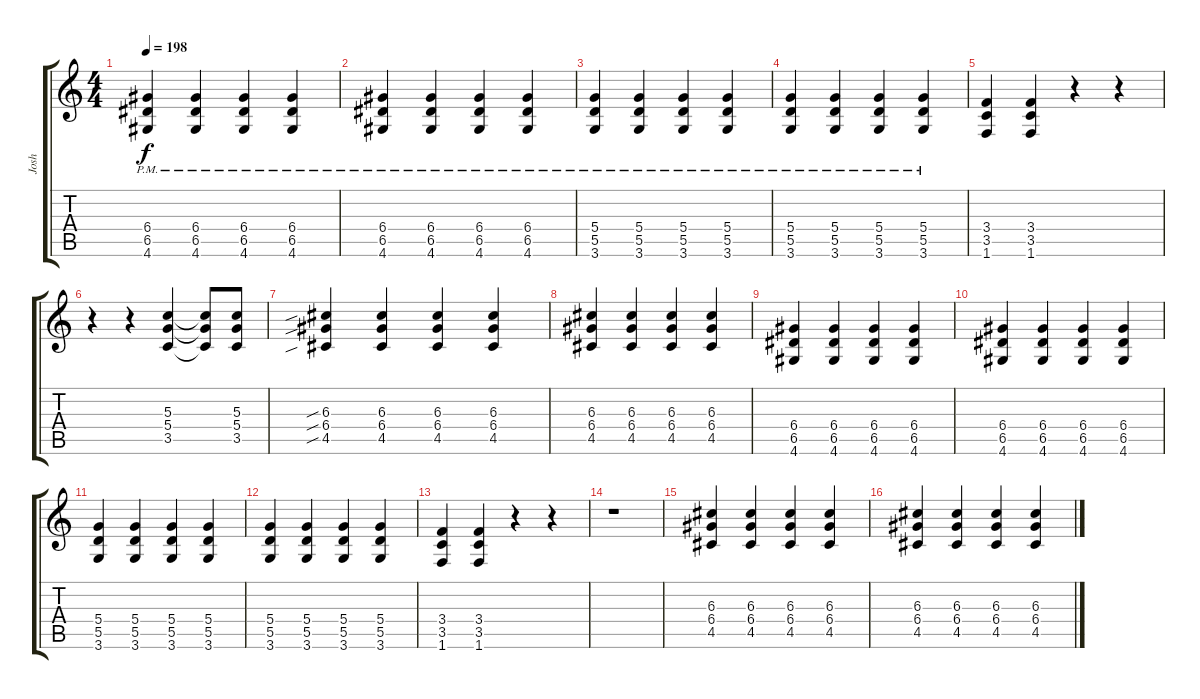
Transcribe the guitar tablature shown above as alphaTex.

\track ("Josh" "Josh") {mute instrument distortionguitar}
\staff {score tabs}
\tuning (E4 B3 G3 D3 A2 E2) {hide}
\ts (4 4)
\tempo 198
\clef g2
\ks c
(6.4{pm} 6.5{pm} 4.6{pm}).4{dy f} (6.4{pm} 6.5{pm} 4.6{pm}).4 (6.4{pm} 6.5{pm} 4.6{pm}).4 (6.4{pm} 6.5{pm} 4.6{pm}).4 |
(6.4{pm} 6.5{pm} 4.6{pm}).4 (6.4{pm} 6.5{pm} 4.6{pm}).4 (6.4{pm} 6.5{pm} 4.6{pm}).4 (6.4{pm} 6.5{pm} 4.6{pm}).4 |
(5.4{pm} 5.5{pm} 3.6{pm}).4 (5.4{pm} 5.5{pm} 3.6{pm}).4 (5.4{pm} 5.5{pm} 3.6{pm}).4 (5.4{pm} 5.5{pm} 3.6{pm}).4 |
(5.4{pm} 5.5{pm} 3.6{pm}).4 (5.4{pm} 5.5{pm} 3.6{pm}).4 (5.4{pm} 5.5{pm} 3.6{pm}).4 (5.4{pm} 5.5{pm} 3.6{pm}).4 |
(3.4 3.5 1.6).4 (3.4 3.5 1.6).4 r.4 r.4 |
r.4 r.4 (5.3 5.4 3.5).4 (5.3{t} 5.4{t} 3.5{t}).8 (5.3 5.4 3.5).8 |
(6.3{sib} 6.4{sib} 4.5{sib}).4 (6.3 6.4 4.5).4 (6.3 6.4 4.5).4 (6.3 6.4 4.5).4 |
(6.3 6.4 4.5).4 (6.3 6.4 4.5).4 (6.3 6.4 4.5).4 (6.3 6.4 4.5).4 |
(6.4 6.5 4.6).4 (6.4 6.5 4.6).4 (6.4 6.5 4.6).4 (6.4 6.5 4.6).4 |
(6.4 6.5 4.6).4 (6.4 6.5 4.6).4 (6.4 6.5 4.6).4 (6.4 6.5 4.6).4 |
(5.4 5.5 3.6).4 (5.4 5.5 3.6).4 (5.4 5.5 3.6).4 (5.4 5.5 3.6).4 |
(5.4 5.5 3.6).4 (5.4 5.5 3.6).4 (5.4 5.5 3.6).4 (5.4 5.5 3.6).4 |
(3.4 3.5 1.6).4 (3.4 3.5 1.6).4 r.4 r.4 |
r.1 |
(6.3 6.4 4.5).4 (6.3 6.4 4.5).4 (6.3 6.4 4.5).4 (6.3 6.4 4.5).4 |
(6.3 6.4 4.5).4 (6.3 6.4 4.5).4 (6.3 6.4 4.5).4 (6.3 6.4 4.5).4
